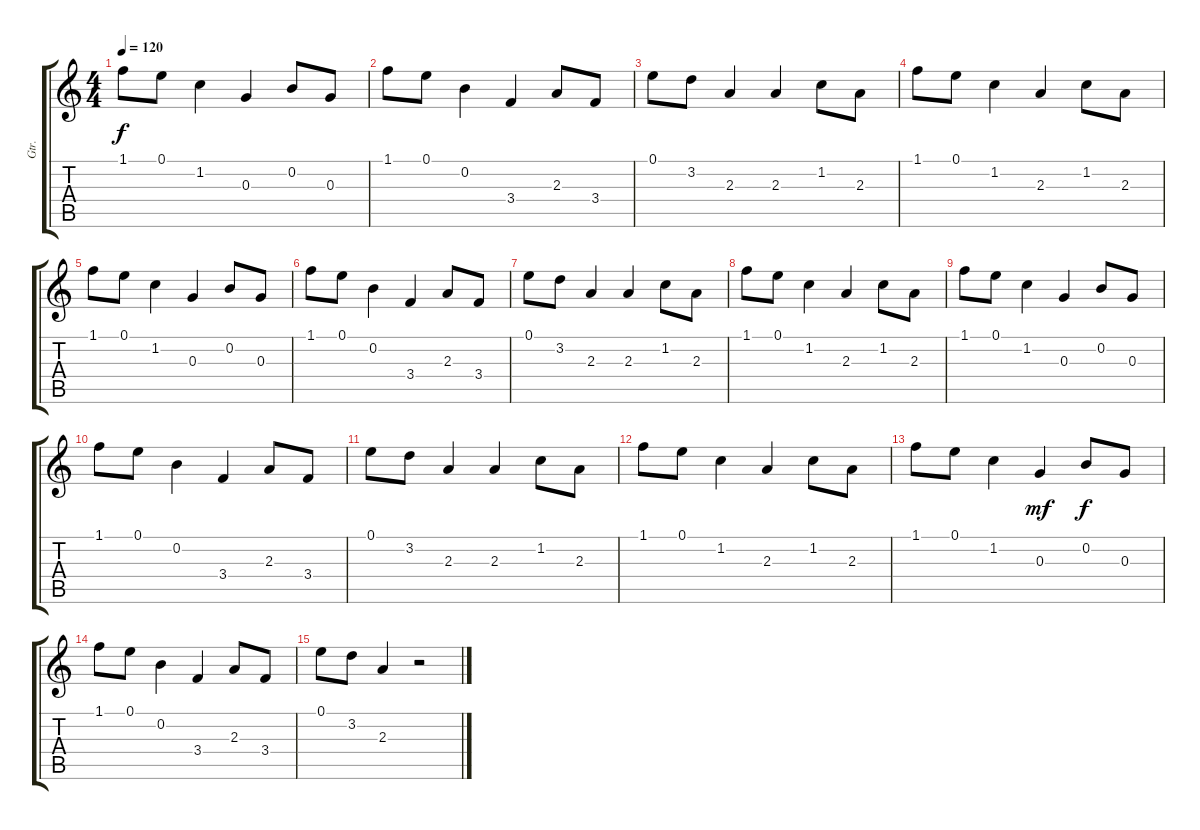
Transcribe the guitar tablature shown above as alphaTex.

\track ("Gtr." "Gtr.") {instrument acousticguitarsteel}
\staff {score tabs}
\tuning (E4 B3 G3 D3 A2 E2) {hide}
\ts (4 4)
\tempo 120
\clef g2
\ks c
1.1.8{dy f} 0.1.8 1.2.4 0.3.4 0.2.8 0.3.8 |
1.1.8 0.1.8 0.2.4 3.4.4 2.3.8 3.4.8 |
0.1.8 3.2.8 2.3.4 2.3.4 1.2.8 2.3.8 |
1.1.8 0.1.8 1.2.4 2.3.4 1.2.8 2.3.8 |
1.1.8 0.1.8 1.2.4 0.3.4 0.2.8 0.3.8 |
1.1.8 0.1.8 0.2.4 3.4.4 2.3.8 3.4.8 |
0.1.8 3.2.8 2.3.4 2.3.4 1.2.8 2.3.8 |
1.1.8 0.1.8 1.2.4 2.3.4 1.2.8 2.3.8 |
1.1.8 0.1.8 1.2.4 0.3.4 0.2.8 0.3.8 |
1.1.8 0.1.8 0.2.4 3.4.4 2.3.8 3.4.8 |
0.1.8 3.2.8 2.3.4 2.3.4 1.2.8 2.3.8 |
1.1.8 0.1.8 1.2.4 2.3.4 1.2.8 2.3.8 |
1.1.8 0.1.8 1.2.4 0.3.4{dy mf} 0.2.8{dy f} 0.3.8 |
1.1.8 0.1.8 0.2.4 3.4.4 2.3.8 3.4.8 |
0.1.8 3.2.8 2.3.4 r.2
